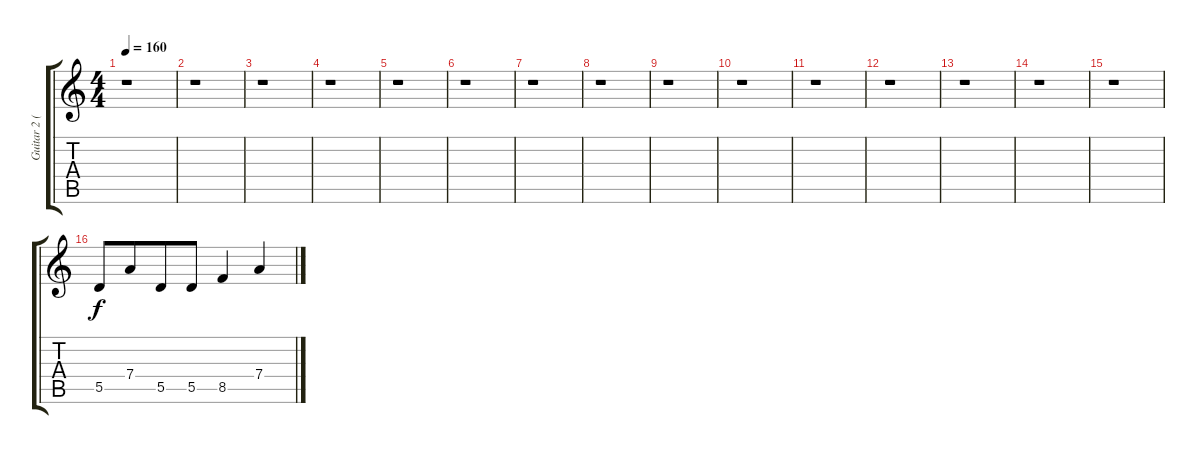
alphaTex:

\track ("Guitar 2 (Electric)" "Guitar 2 (") {instrument acousticguitarsteel}
\staff {score tabs}
\tuning (E4 B3 G3 D3 A2 E2) {hide}
\ts (4 4)
\tempo 160
\clef g2
\ks c
r.1{dy f} |
r.1 |
r.1 |
r.1 |
r.1 |
r.1 |
r.1 |
r.1 |
r.1 |
r.1 |
r.1 |
r.1 |
r.1 |
r.1 |
r.1 |
5.5.8 7.4.8{beam merge} 5.5.8 5.5.8 8.5.4 7.4.4
